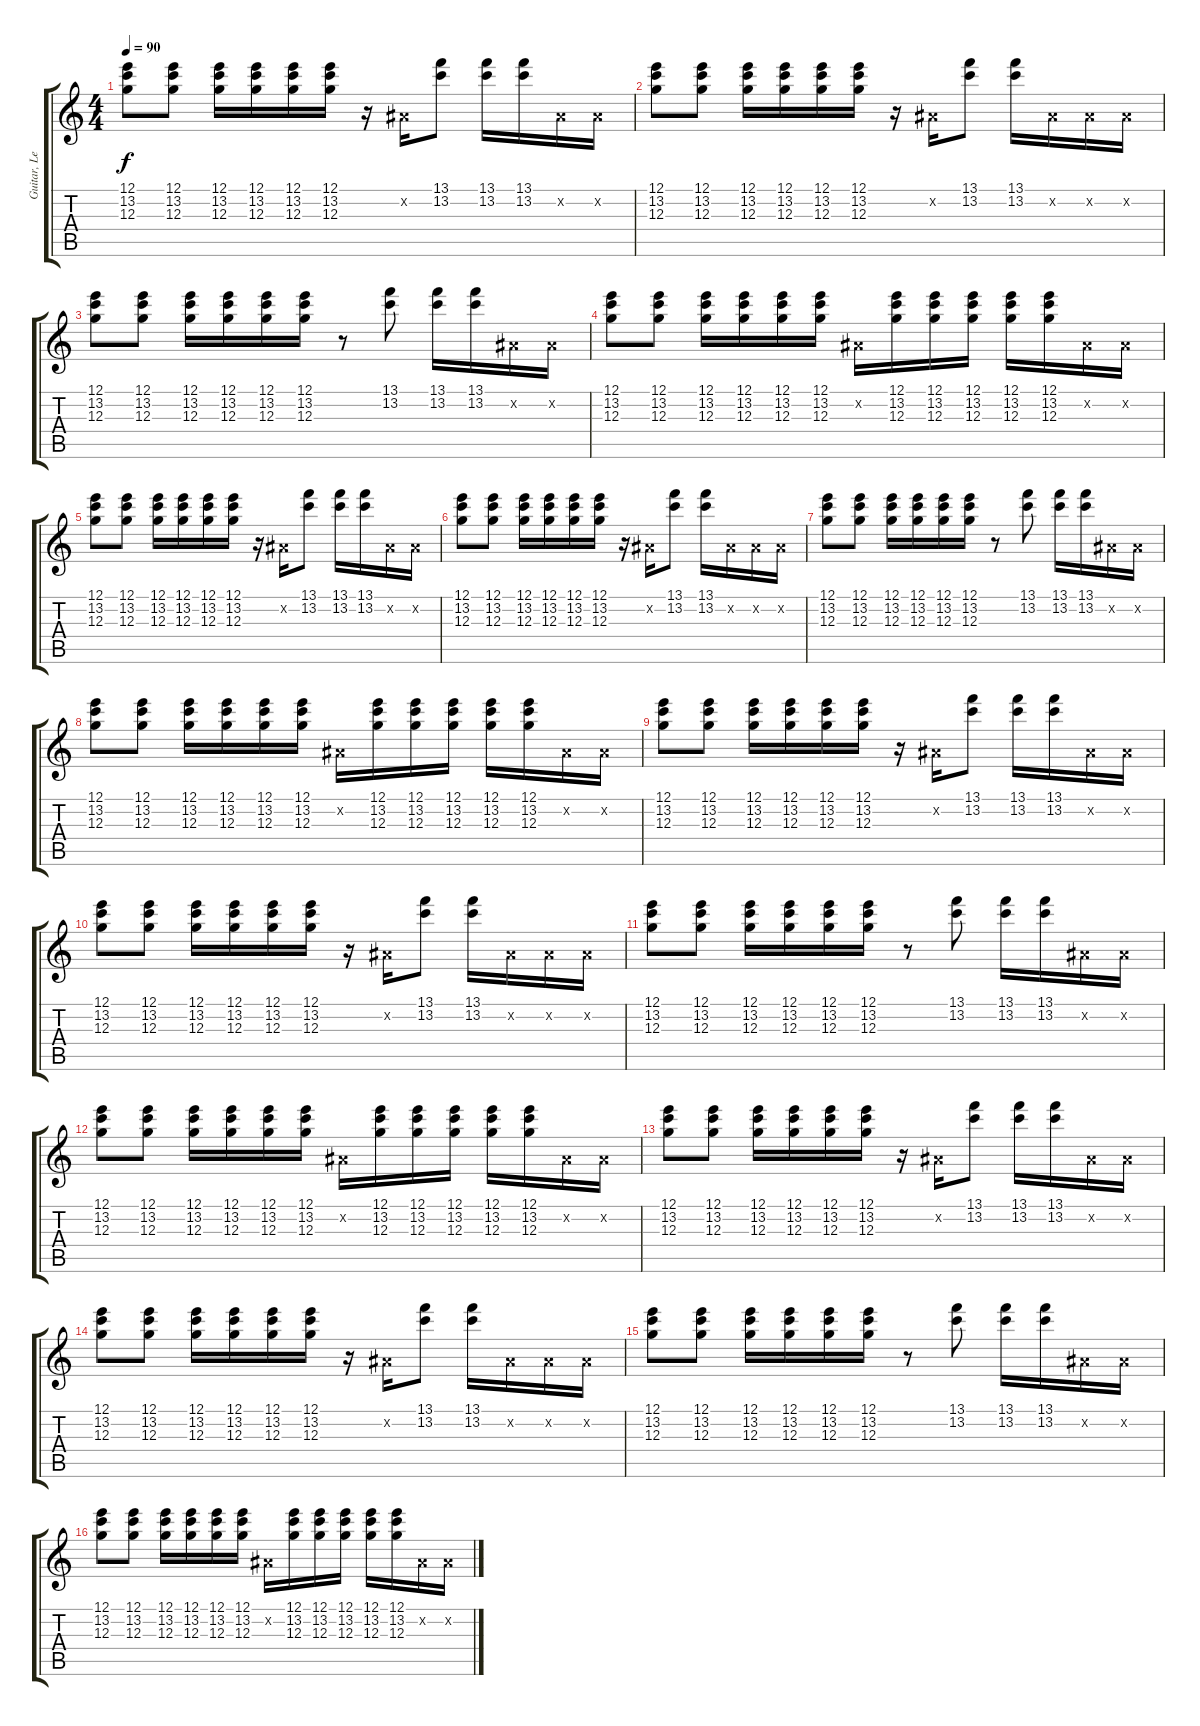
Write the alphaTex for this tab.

\track ("Guitar, Lead (Edge)" "Guitar, Le") {instrument overdrivenguitar}
\staff {score tabs}
\tuning (E4 B3 G3 D3 A2 E2) {hide}
\ts (4 4)
\tempo 90
\clef g2
\ks c
(12.1 13.2 12.3).8{dy f} (12.1 13.2 12.3).8 (12.1 13.2 12.3).16 (12.1 13.2 12.3).16 (12.1 13.2 12.3).16 (12.1 13.2 12.3).16 r.16 -1.2{x}.16 (13.1 13.2).8 (13.1 13.2).16 (13.1 13.2).16 -1.2{x}.16 -1.2{x}.16 |
(12.1 13.2 12.3).8 (12.1 13.2 12.3).8 (12.1 13.2 12.3).16 (12.1 13.2 12.3).16 (12.1 13.2 12.3).16 (12.1 13.2 12.3).16 r.16 -1.2{x}.16 (13.1 13.2).8 (13.1 13.2).16 -1.2{x}.16 -1.2{x}.16 -1.2{x}.16 |
(12.1 13.2 12.3).8 (12.1 13.2 12.3).8 (12.1 13.2 12.3).16 (12.1 13.2 12.3).16 (12.1 13.2 12.3).16 (12.1 13.2 12.3).16 r.8 (13.1 13.2).8 (13.1 13.2).16 (13.1 13.2).16 -1.2{x}.16 -1.2{x}.16 |
(12.1 13.2 12.3).8 (12.1 13.2 12.3).8 (12.1 13.2 12.3).16 (12.1 13.2 12.3).16 (12.1 13.2 12.3).16 (12.1 13.2 12.3).16 -1.2{x}.16 (12.1 13.2 12.3).16 (12.1 13.2 12.3).16 (12.1 13.2 12.3).16 (12.1 13.2 12.3).16 (12.1 13.2 12.3).16 -1.2{x}.16 -1.2{x}.16 |
(12.1 13.2 12.3).8 (12.1 13.2 12.3).8 (12.1 13.2 12.3).16 (12.1 13.2 12.3).16 (12.1 13.2 12.3).16 (12.1 13.2 12.3).16 r.16 -1.2{x}.16 (13.1 13.2).8 (13.1 13.2).16 (13.1 13.2).16 -1.2{x}.16 -1.2{x}.16 |
(12.1 13.2 12.3).8 (12.1 13.2 12.3).8 (12.1 13.2 12.3).16 (12.1 13.2 12.3).16 (12.1 13.2 12.3).16 (12.1 13.2 12.3).16 r.16 -1.2{x}.16 (13.1 13.2).8 (13.1 13.2).16 -1.2{x}.16 -1.2{x}.16 -1.2{x}.16 |
(12.1 13.2 12.3).8 (12.1 13.2 12.3).8 (12.1 13.2 12.3).16 (12.1 13.2 12.3).16 (12.1 13.2 12.3).16 (12.1 13.2 12.3).16 r.8 (13.1 13.2).8 (13.1 13.2).16 (13.1 13.2).16 -1.2{x}.16 -1.2{x}.16 |
(12.1 13.2 12.3).8 (12.1 13.2 12.3).8 (12.1 13.2 12.3).16 (12.1 13.2 12.3).16 (12.1 13.2 12.3).16 (12.1 13.2 12.3).16 -1.2{x}.16 (12.1 13.2 12.3).16 (12.1 13.2 12.3).16 (12.1 13.2 12.3).16 (12.1 13.2 12.3).16 (12.1 13.2 12.3).16 -1.2{x}.16 -1.2{x}.16 |
(12.1 13.2 12.3).8 (12.1 13.2 12.3).8 (12.1 13.2 12.3).16 (12.1 13.2 12.3).16 (12.1 13.2 12.3).16 (12.1 13.2 12.3).16 r.16 -1.2{x}.16 (13.1 13.2).8 (13.1 13.2).16 (13.1 13.2).16 -1.2{x}.16 -1.2{x}.16 |
(12.1 13.2 12.3).8 (12.1 13.2 12.3).8 (12.1 13.2 12.3).16 (12.1 13.2 12.3).16 (12.1 13.2 12.3).16 (12.1 13.2 12.3).16 r.16 -1.2{x}.16 (13.1 13.2).8 (13.1 13.2).16 -1.2{x}.16 -1.2{x}.16 -1.2{x}.16 |
(12.1 13.2 12.3).8 (12.1 13.2 12.3).8 (12.1 13.2 12.3).16 (12.1 13.2 12.3).16 (12.1 13.2 12.3).16 (12.1 13.2 12.3).16 r.8 (13.1 13.2).8 (13.1 13.2).16 (13.1 13.2).16 -1.2{x}.16 -1.2{x}.16 |
(12.1 13.2 12.3).8 (12.1 13.2 12.3).8 (12.1 13.2 12.3).16 (12.1 13.2 12.3).16 (12.1 13.2 12.3).16 (12.1 13.2 12.3).16 -1.2{x}.16 (12.1 13.2 12.3).16 (12.1 13.2 12.3).16 (12.1 13.2 12.3).16 (12.1 13.2 12.3).16 (12.1 13.2 12.3).16 -1.2{x}.16 -1.2{x}.16 |
(12.1 13.2 12.3).8 (12.1 13.2 12.3).8 (12.1 13.2 12.3).16 (12.1 13.2 12.3).16 (12.1 13.2 12.3).16 (12.1 13.2 12.3).16 r.16 -1.2{x}.16 (13.1 13.2).8 (13.1 13.2).16 (13.1 13.2).16 -1.2{x}.16 -1.2{x}.16 |
(12.1 13.2 12.3).8 (12.1 13.2 12.3).8 (12.1 13.2 12.3).16 (12.1 13.2 12.3).16 (12.1 13.2 12.3).16 (12.1 13.2 12.3).16 r.16 -1.2{x}.16 (13.1 13.2).8 (13.1 13.2).16 -1.2{x}.16 -1.2{x}.16 -1.2{x}.16 |
(12.1 13.2 12.3).8 (12.1 13.2 12.3).8 (12.1 13.2 12.3).16 (12.1 13.2 12.3).16 (12.1 13.2 12.3).16 (12.1 13.2 12.3).16 r.8 (13.1 13.2).8 (13.1 13.2).16 (13.1 13.2).16 -1.2{x}.16 -1.2{x}.16 |
(12.1 13.2 12.3).8 (12.1 13.2 12.3).8 (12.1 13.2 12.3).16 (12.1 13.2 12.3).16 (12.1 13.2 12.3).16 (12.1 13.2 12.3).16 -1.2{x}.16 (12.1 13.2 12.3).16 (12.1 13.2 12.3).16 (12.1 13.2 12.3).16 (12.1 13.2 12.3).16 (12.1 13.2 12.3).16 -1.2{x}.16 -1.2{x}.16
